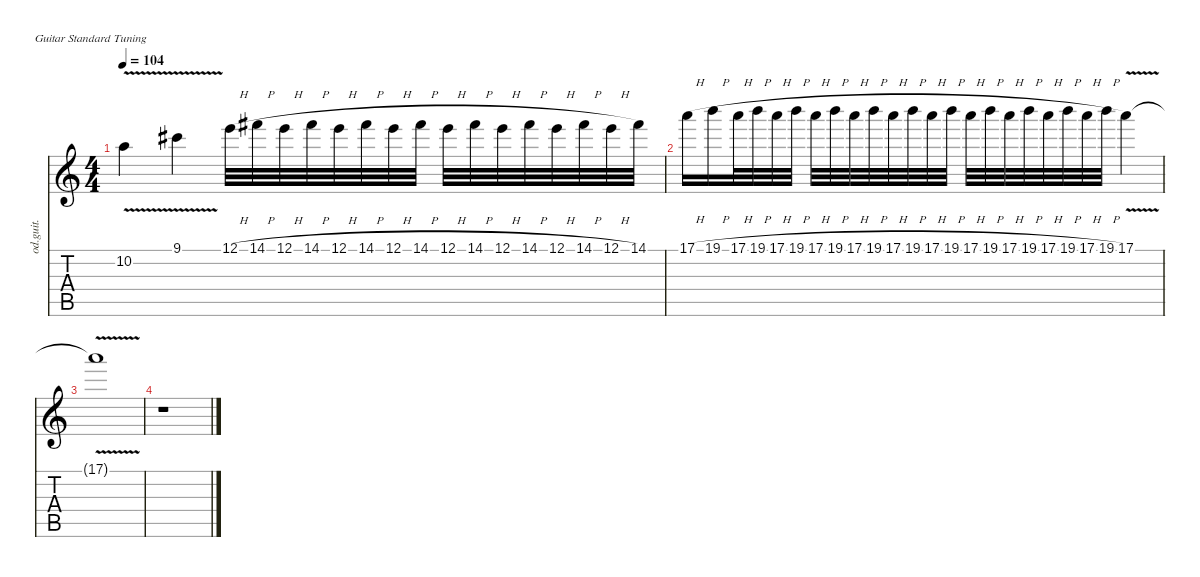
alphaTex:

\defaultSystemsLayout 4
\hideDynamics
\bracketExtendMode nobrackets
\otherSystemsTrackNameOrientation horizontal
\track ("Guitar Left" "od.guit.") {instrument overdrivenguitar}
\staff {score tabs}
\tuning (E4 B3 G3 D3 A2 E2)
\ts (4 4)
\tempo 104
\clef g2
\ks c
10.2{v}.4{dy f beam Down} 9.1{v acc #}.4{beam Down} 12.1{h}.32{beam Down} 14.1{h acc #}.32{beam Down} 12.1{h}.32{beam Down} 14.1{h acc #}.32{beam Down} 12.1{h}.32{beam Down} 14.1{h acc #}.32{beam Down} 12.1{h}.32{beam Down} 14.1{h acc #}.32{beam Down} 12.1{h}.32{beam Down} 14.1{h acc #}.32{beam Down} 12.1{h}.32{beam Down} 14.1{h acc #}.32{beam Down} 12.1{h}.32{beam Down} 14.1{h acc #}.32{beam Down} 12.1{h}.32{beam Down} 14.1{acc #}.32{beam Down} |
17.1{h}.16{beam Down} 19.1{h}.16{beam Down} 17.1{h}.32{beam Down} 19.1{h}.32{beam Down} 17.1{h}.32{beam Down} 19.1{h}.32{beam Down} 17.1{h}.32{beam Down} 19.1{h}.32{beam Down} 17.1{h}.32{beam Down} 19.1{h}.32{beam Down} 17.1{h}.32{beam Down} 19.1{h}.32{beam Down} 17.1{h}.32{beam Down} 19.1{h}.32{beam Down} 17.1{h}.32{beam Down} 19.1{h}.32{beam Down} 17.1{h}.32{beam Down} 19.1{h}.32{beam Down} 17.1{h}.32{beam Down} 19.1{h}.32{beam Down} 17.1{h}.32{beam Down} 19.1{h}.32{beam Down} 17.1{v}.4{beam Down} |
17.1{v t}.1{beam Down} |
r.1{beam Down}
